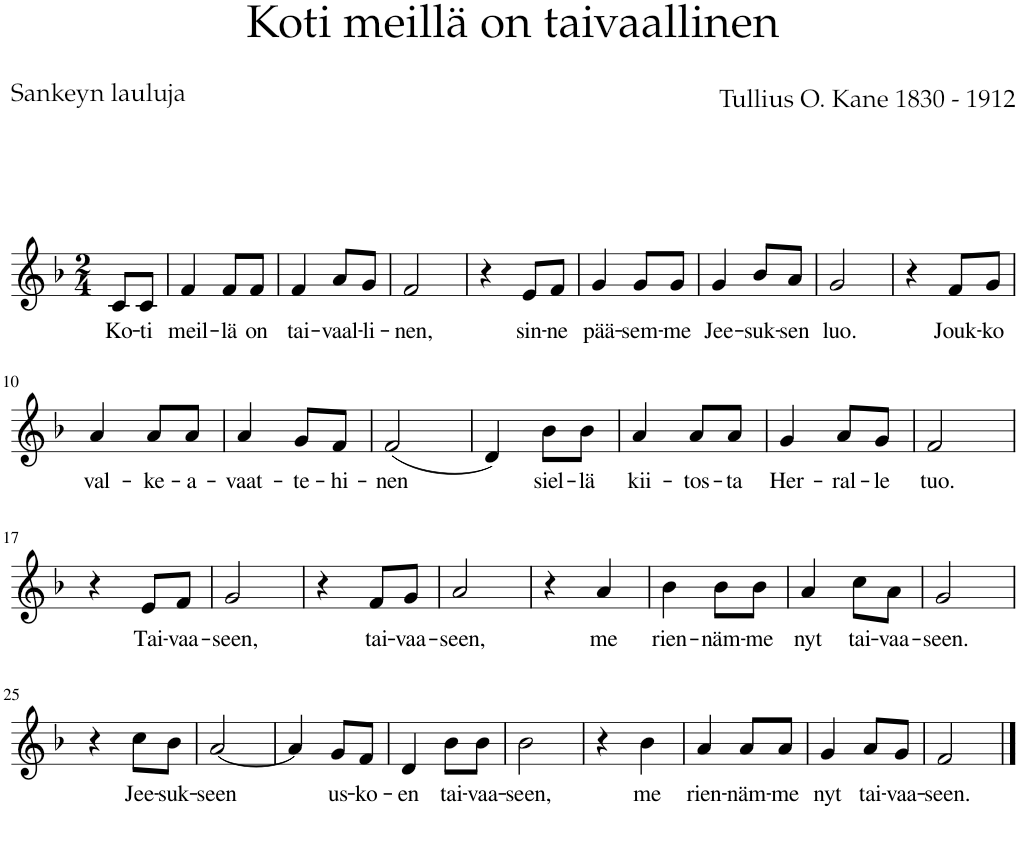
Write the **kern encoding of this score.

**kern	**text
*part1	*part1
*staff1	*staff1
*I"Staff	*
*clefG2	*
*k[b-]	*
*M2/4	*
=1	=1
!	!LO:LY:b
8c/L	Ko-
!	!LO:LY:b
8c/J	-ti
=2	=2
!	!LO:LY:b
4f/	meil-
!	!LO:LY:b
8f/L	-lä
!	!LO:LY:b
8f/J	on
=3	=3
!	!LO:LY:b
4f/	tai-
!	!LO:LY:b
8a/L	-vaal-
!	!LO:LY:b
8g/J	-li-
=4	=4
!	!LO:LY:b
2f/	-nen,
=5	=5
4r	.
!	!LO:LY:b
8e/L	sin-
!	!LO:LY:b
8f/J	-ne
=6	=6
!	!LO:LY:b
4g/	pää-
!	!LO:LY:b
8g/L	-sem-
!	!LO:LY:b
8g/J	-me
=7	=7
!	!LO:LY:b
4g/	Jee-
!	!LO:LY:b
8b-/L	-suk-
!	!LO:LY:b
8a/J	-sen
=8	=8
!	!LO:LY:b
2g/	luo.
=9	=9
4r	.
!	!LO:LY:b
8f/L	Jouk-
!	!LO:LY:b
8g/J	-ko
!!LO:LB:g=z
=10	=10
!	!LO:LY:b
4a/	val-
!	!LO:LY:b
8a/L	-ke-
!	!LO:LY:b
8a/J	-a-
=11	=11
!	!LO:LY:b
4a/	-vaat-
!	!LO:LY:b
8g/L	-te-
!	!LO:LY:b
8f/J	-hi-
=12	=12
!	!LO:LY:b
(2f/	-nen
=13	=13
4d/)	.
!	!LO:LY:b
8b-\L	siel-
!	!LO:LY:b
8b-\J	-lä
=14	=14
!	!LO:LY:b
4a/	kii-
!	!LO:LY:b
8a/L	-tos-
!	!LO:LY:b
8a/J	-ta
=15	=15
!	!LO:LY:b
4g/	Her-
!	!LO:LY:b
8a/L	-ral-
!	!LO:LY:b
8g/J	-le
=16	=16
!	!LO:LY:b
2f/	tuo.
!!LO:LB:g=z
=17	=17
4r	.
!	!LO:LY:b
8e/L	Tai-
!	!LO:LY:b
8f/J	-vaa-
=18	=18
!	!LO:LY:b
2g/	-seen,
=19	=19
4r	.
!	!LO:LY:b
8f/L	tai-
!	!LO:LY:b
8g/J	-vaa-
=20	=20
!	!LO:LY:b
2a/	-seen,
=21	=21
4r	.
!	!LO:LY:b
4a/	me
=22	=22
!	!LO:LY:b
4b-\	rien-
!	!LO:LY:b
8b-\L	-näm-
!	!LO:LY:b
8b-\J	-me
=23	=23
!	!LO:LY:b
4a/	nyt
!	!LO:LY:b
8cc\L	tai-
!	!LO:LY:b
8a\J	-vaa-
=24	=24
!	!LO:LY:b
2g/	-seen.
!!LO:LB:g=z
=25	=25
4r	.
!	!LO:LY:b
8cc\L	Jee-
!	!LO:LY:b
8b-\J	-suk-
=26	=26
!	!LO:LY:b
[2a/	-seen
=27	=27
4a/]	.
!	!LO:LY:b
8g/L	us-
!	!LO:LY:b
8f/J	-ko-
=28	=28
!	!LO:LY:b
4d/	-en
!	!LO:LY:b
8b-\L	tai-
!	!LO:LY:b
8b-\J	-vaa-
=29	=29
!	!LO:LY:b
2b-\	-seen,
=30	=30
4r	.
!	!LO:LY:b
4b-\	me
=31	=31
!	!LO:LY:b
4a/	rien-
!	!LO:LY:b
8a/L	-näm-
!	!LO:LY:b
8a/J	-me
=32	=32
!	!LO:LY:b
4g/	nyt
!	!LO:LY:b
8a/L	tai-
!	!LO:LY:b
8g/J	-vaa-
=33	=33
!	!LO:LY:b
2f/	-seen.
==	==
*-	*-
